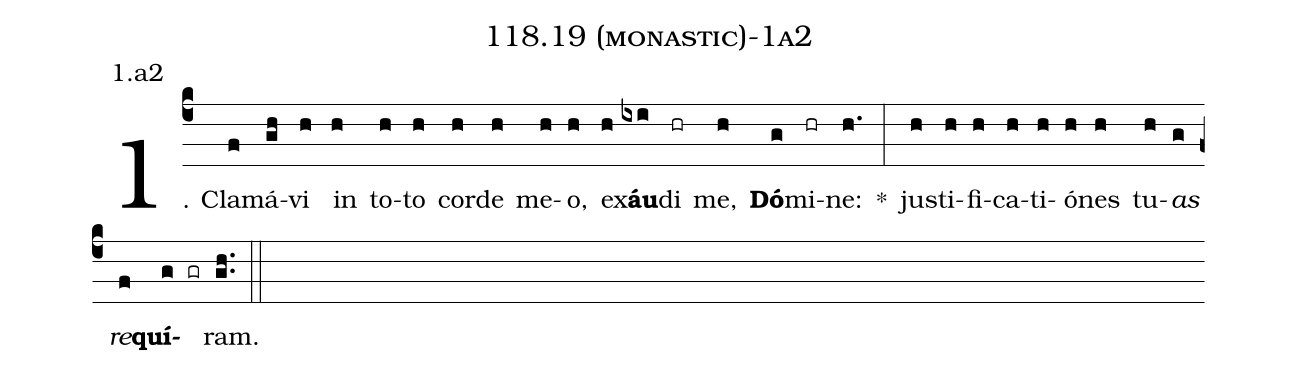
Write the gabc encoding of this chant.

name: 118.19 (monastic)-1a2;
annotation: 1.a2;
%%
(c4)1. Cla(f)má(gh)vi(h) in(h) to(h)to(h) cor(h)de(h) me(h)o,(h) ex(h)<b>áu</b>(ixi)di(hr) me,(h) <b>Dó</b>(g)mi(hr)ne:(h.) *(:) jus(h)ti(h)fi(h)ca(h)ti(h)ó(h)nes(h) tu(h)<i>as</i>(g) <i>re</i>(f)<b>quí</b>(g gr)ram.(gh..) (::)
